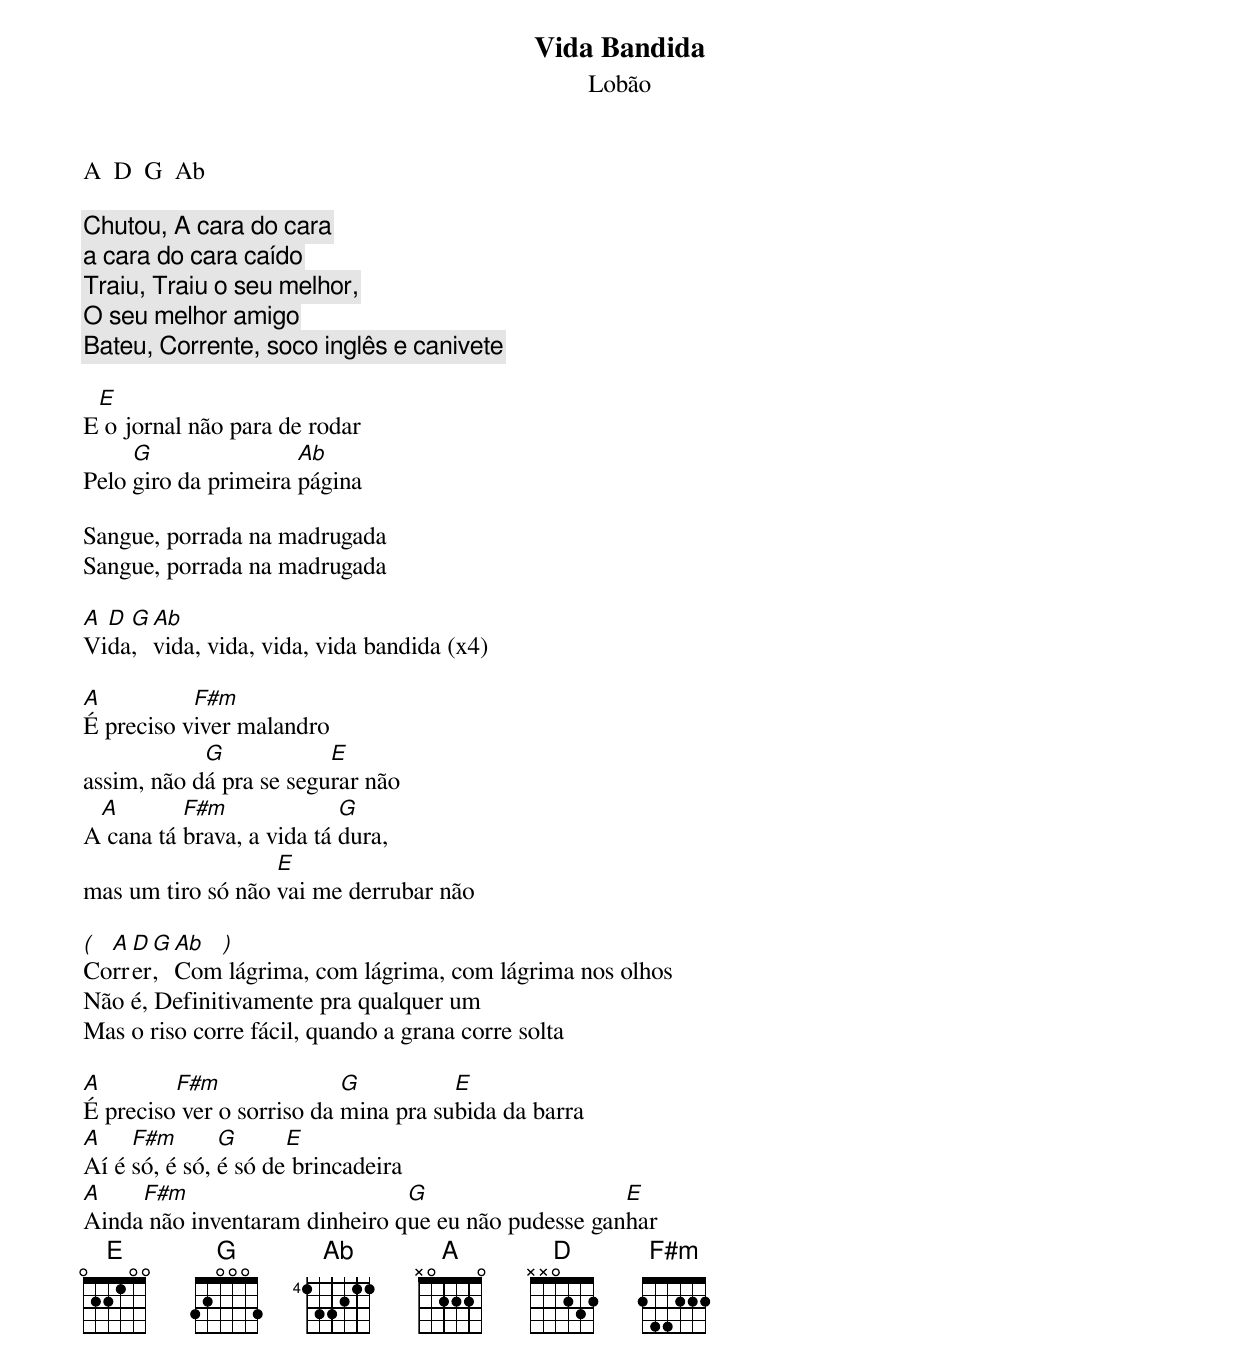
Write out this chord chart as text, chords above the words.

Vida Bandida
Lobão

A  D  G  Ab

Chutou, A cara do cara
a cara do cara caído
Traiu, Traiu o seu melhor,
O seu melhor amigo
Bateu, Corrente, soco inglês e canivete

 E
E o jornal não para de rodar
     G                Ab
Pelo giro da primeira página

Sangue, porrada na madrugada
Sangue, porrada na madrugada

A D G Ab
Vida, vida, vida, vida, vida bandida (x4)

A          F#m
É preciso viver malandro
            G            E
assim, não dá pra se segurar não
 A        F#m              G
A cana tá brava, a vida tá dura,
                   E
mas um tiro só não vai me derrubar não

( A D G Ab )
Correr, Com lágrima, com lágrima, com lágrima nos olhos
Não é, Definitivamente pra qualquer um
Mas o riso corre fácil, quando a grana corre solta

A        F#m               G          E
É preciso ver o sorriso da mina pra subida da barra
A    F#m       G      E
Aí é só, é só, é só de brincadeira
A    F#m                       G                    E
Ainda não inventaram dinheiro que eu não pudesse ganhar
